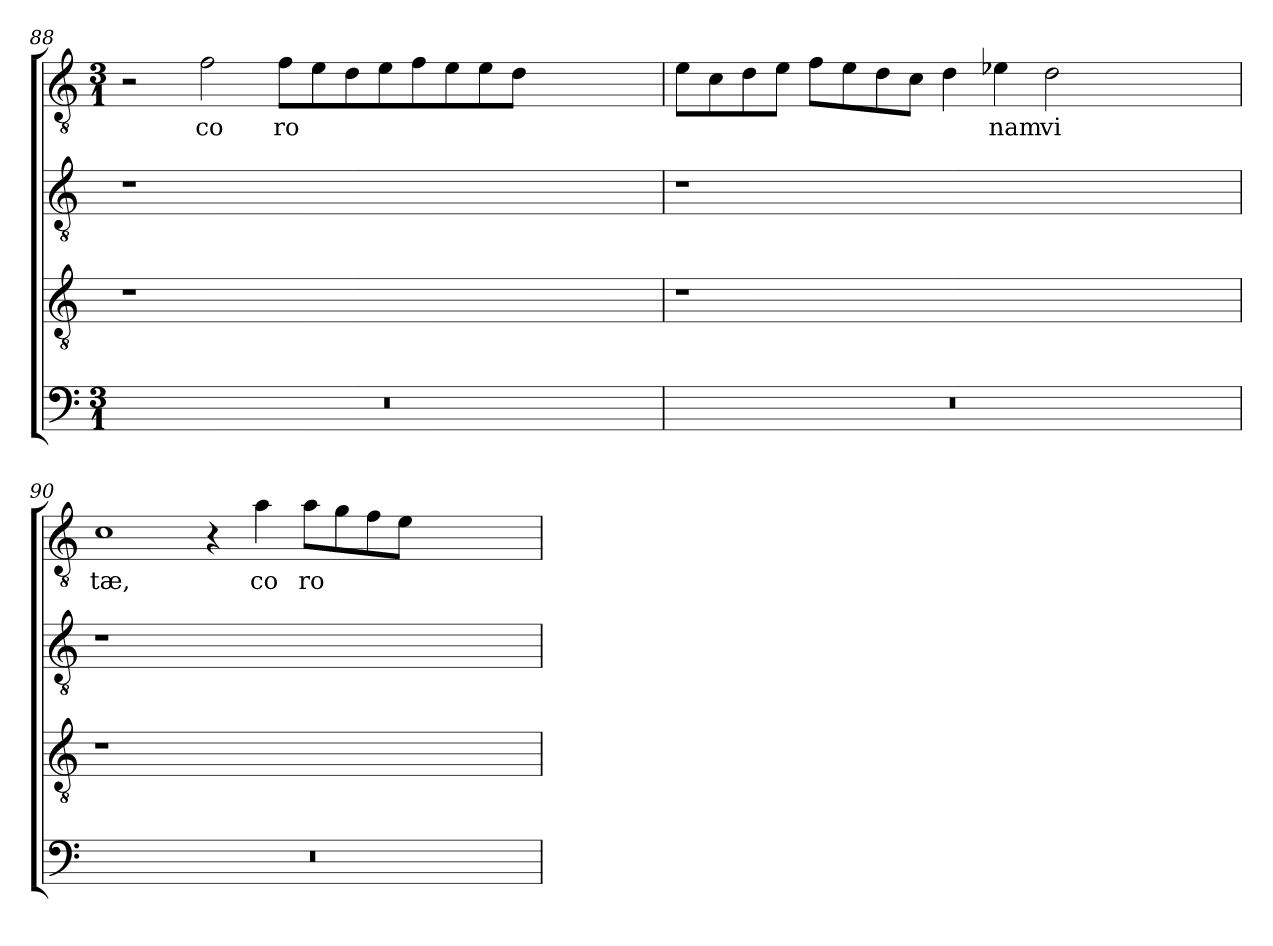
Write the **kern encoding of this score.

**kern	**kern	**kern	**kern	**text
*part4	*part3	*part2	*part1	*part1
*staff4	*staff3	*staff2	*staff1	*staff1
!!LO:LB:g=z
*clefF4	*clefGv2	*clefGv2	*clefGv2	*
*k[]	*k[]	*k[]	*k[]	*
*C:	*C:	*C:	*C:	*
*M3/1	*	*	*M3/1	*
=88	=88	=88	=88	=88
0.r	1r	1r	2r	.
!	!	!	!	!LO:LY:b
.	.	.	2f\	co
!	!	!	!	!LO:LY:b
.	0ryy	0ryy	8f\L	ro
.	.	.	8e\	.
.	.	.	8d\	.
.	.	.	8e\	.
.	.	.	8f\	.
.	.	.	8e\	.
.	.	.	8e\	.
.	.	.	8d\J	.
.	.	.	1ryy	.
=89	=89	=89	=89	=89
0.r	1r	1r	8e\L	.
.	.	.	8c\	.
.	.	.	8d\	.
.	.	.	8e\J	.
.	.	.	8f\L	.
.	.	.	8e\	.
.	.	.	8d\	.
.	.	.	8c\J	.
.	0ryy	0ryy	4d\	.
!	!	!	!	!LO:LY:b
.	.	.	4e-X\	nam
!	!	!	!	!LO:LY:b
.	.	.	2d\	vi
.	.	.	1ryy	.
=90	=90	=90	=90	=90
!	!	!	!	!LO:LY:b
0.r	1r	1r	1c	tæ,
.	0ryy	0ryy	4r	.
!	!	!	!	!LO:LY:b
.	.	.	4a\	co
!	!	!	!	!LO:LY:b
.	.	.	8a\L	ro
.	.	.	8g\	.
.	.	.	8f\	.
.	.	.	8e\J	.
.	.	.	1ryy	.
=	=	=	=	=
*-	*-	*-	*-	*-
